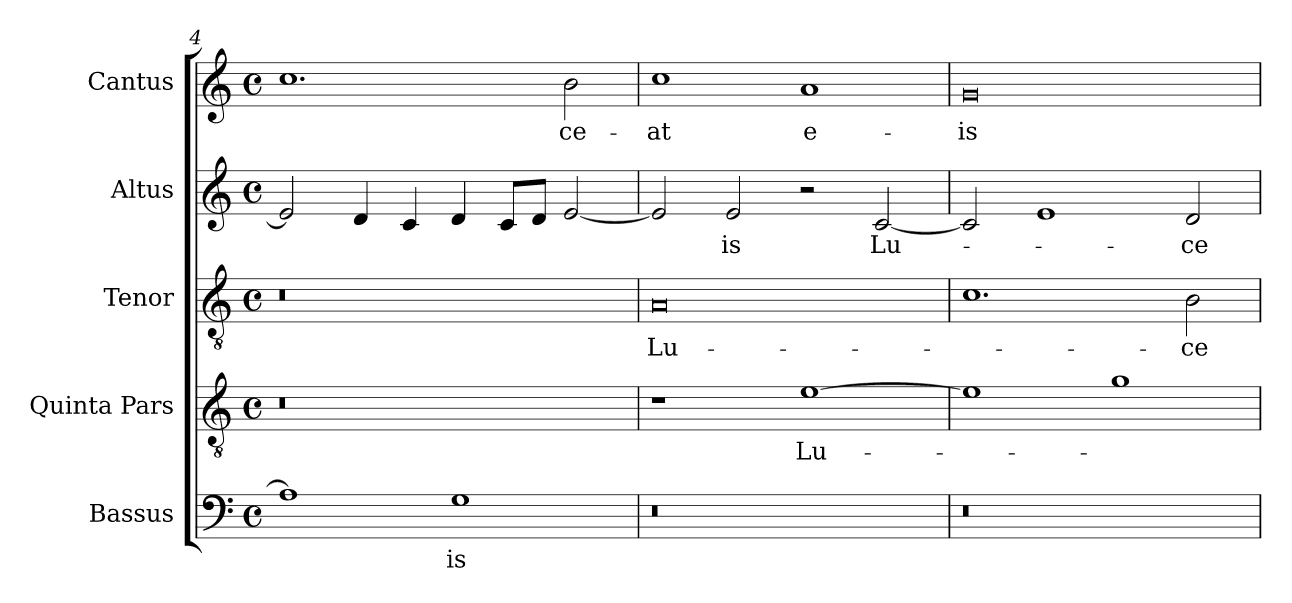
**kern	**text	**kern	**text	**kern	**text	**kern	**text	**kern	**text
*part5	*part5	*part4	*part4	*part3	*part3	*part2	*part2	*part1	*part1
*staff5	*staff5	*staff4	*staff4	*staff3	*staff3	*staff2	*staff2	*staff1	*staff1
*I"Bassus	*	*I"Quinta Pars	*	*I"Tenor	*	*I"Altus	*	*I"Cantus	*
*I'B.	*	*I'Q.P.	*	*I'T.	*	*I'A.	*	*I'C.	*
*clefF4	*	*clefGv2	*	*clefGv2	*	*clefG2	*	*clefG2	*
*M4/4	*	*M4/4	*	*M4/4	*	*M4/4	*	*M4/4	*
*met(c)	*	*met(c)	*	*met(c)	*	*met(c)	*	*met(c)	*
=4	=4	=4	=4	=4	=4	=4	=4	=4	=4
1A]	.	0r	.	0r	.	2e/]	.	1.cc	.
.	.	.	.	.	.	4d/	.	.	.
.	.	.	.	.	.	4c/	.	.	.
!	!LO:LY:b:cj	!	!	!	!	!	!	!	!
1G	-is	.	.	.	.	4d/	.	.	.
.	.	.	.	.	.	8c/L	.	.	.
.	.	.	.	.	.	8d/J	.	.	.
!	!	!	!	!	!	!	!	!	!LO:LY:b:cj
.	.	.	.	.	.	[<2e/	.	2b\	-ce-
=5	=5	=5	=5	=5	=5	=5	=5	=5	=5
!	!	!	!	!	!LO:LY:b	!	!	!	!LO:LY:b:cj
0r	.	1r	.	0A	Lu-	2e/]	.	1cc	-at
!	!	!	!	!	!	!	!LO:LY:b:cj	!	!
.	.	.	.	.	.	2e/	-is	.	.
!	!	!	!LO:LY:b:cj	!	!	!	!	!	!LO:LY:b:cj
.	.	[>1e	Lu-	.	.	2r	.	1a	e-
!	!	!	!	!	!	!	!LO:LY:b:cj	!	!
.	.	.	.	.	.	[<2c/	Lu-	.	.
=6	=6	=6	=6	=6	=6	=6	=6	=6	=6
!	!	!	!	!	!	!	!	!	!LO:LY:b:cj
0r	.	1e]	.	1.c	.	2c/]	.	0g	-is
.	.	.	.	.	.	1e	.	.	.
.	.	1g	.	.	.	.	.	.	.
!	!	!	!	!	!LO:LY:b:cj	!	!LO:LY:b:cj	!	!
.	.	.	.	2B\	-ce-	2d/	-ce-	.	.
=	=	=	=	=	=	=	=	=	=
*-	*-	*-	*-	*-	*-	*-	*-	*-	*-
